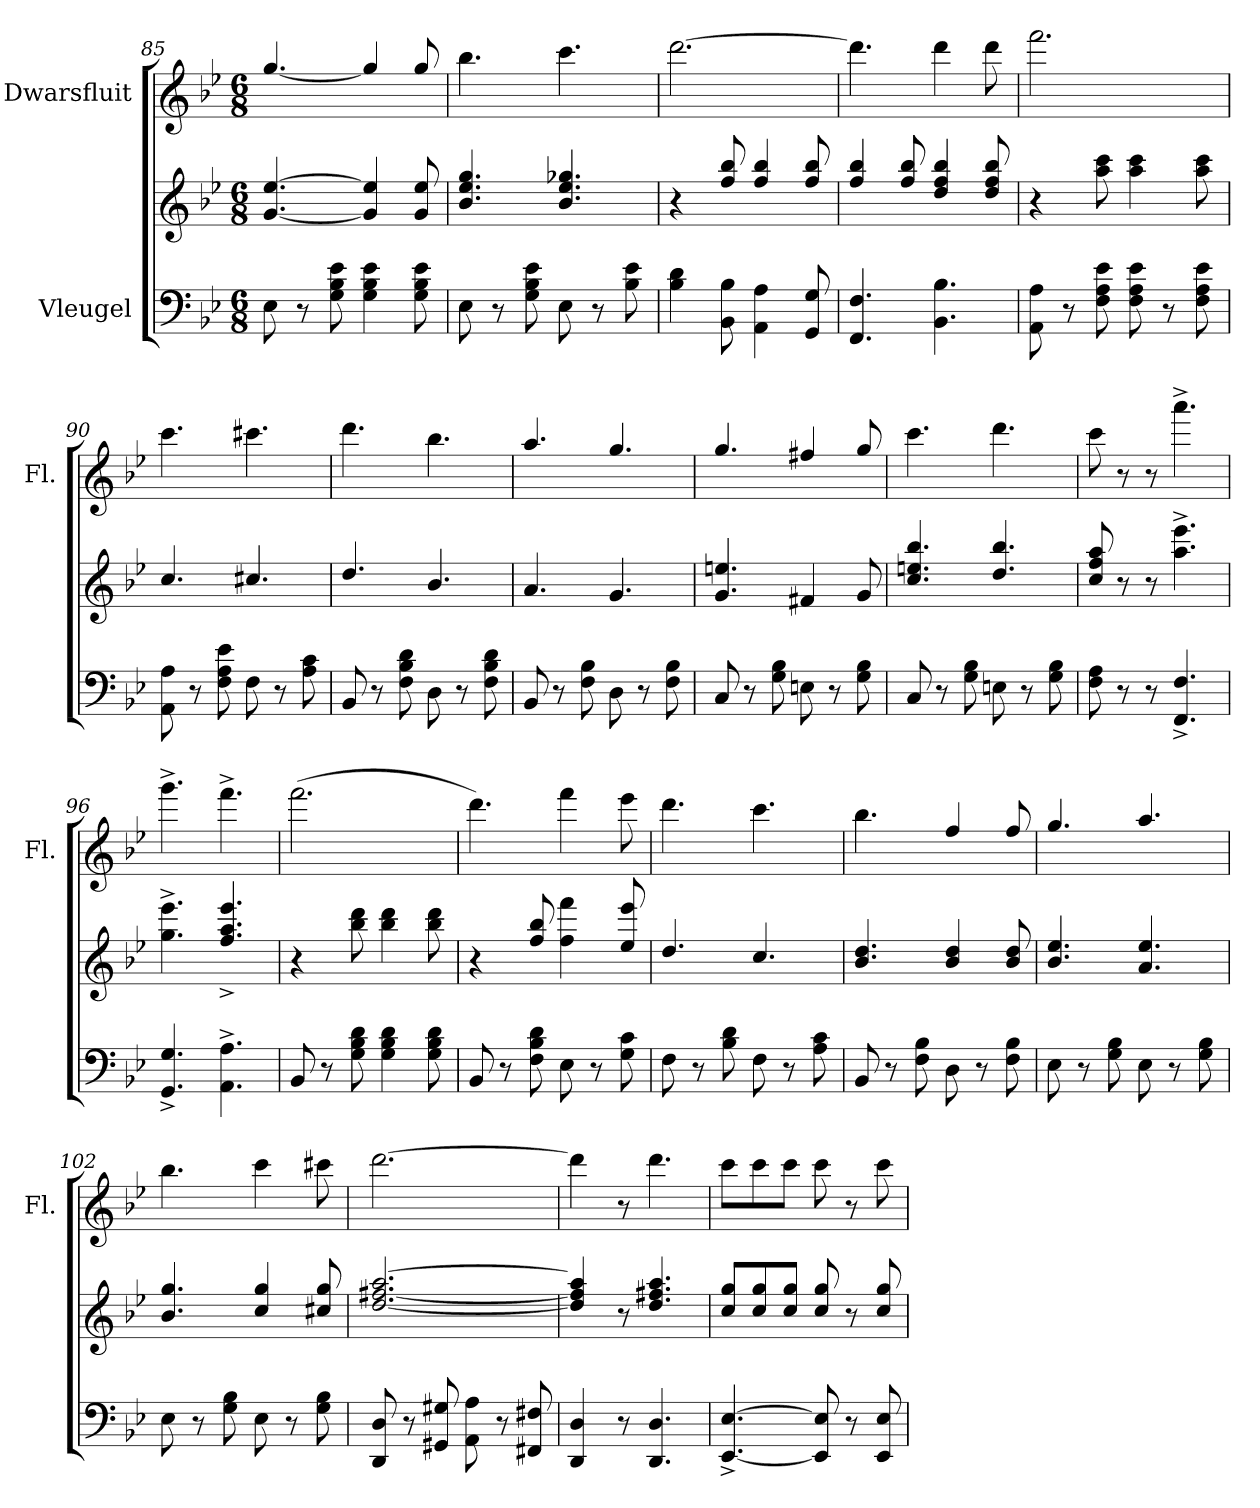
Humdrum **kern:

**kern	**kern	**kern
*part2	*part2	*part1
*staff3	*staff2	*staff1
*I"Vleugel	*	*I"Dwarsfluit
*	*	*I'Fl.
*clefF4	*clefG2	*clefG2
*k[b-e-]	*k[b-e-]	*k[b-e-]
*M6/8	*M6/8	*M6/8
=85	=85	=85
8E-\	[4.g/ [4.ee-/	[4.gg/
8r	.	.
8G\ 8B-\ 8e-\	.	.
4G\ 4B-\ 4e-\	4g/] 4ee-/]	4gg/]
8G\ 8B-\ 8e-\	8g/ 8ee-/	8gg/
=86	=86	=86
8E-\	4.b-/ 4.ee-/ 4.gg/	4.bb-\
8r	.	.
8G\ 8B-\ 8e-\	.	.
8E-\	4.b-/ 4.ee-/ 4.gg-X/	4.ccc\
8r	.	.
8B-\ 8e-\	.	.
=87	=87	=87
4B-\ 4d\	4r	[2.ddd\
8BB-\ 8B-\	8ff/ 8bb-/	.
4AA\ 4A\	4ff/ 4bb-/	.
8GG/ 8G/	8ff/ 8bb-/	.
!!LO:LB:g=z
=88	=88	=88
4.FF/ 4.F/	4ff/ 4bb-/	4.ddd\]
.	8ff/ 8bb-/	.
4.BB-\ 4.B-\	4dd/ 4ff/ 4bb-/	4ddd\
.	8dd/ 8ff/ 8bb-/	8ddd\
=89	=89	=89
8AA\ 8A\	4r	2.fff\
8r	.	.
8F\ 8A\ 8e-\	8aa\ 8ccc\	.
8F\ 8A\ 8e-\	4aa\ 4ccc\	.
8r	.	.
8F\ 8A\ 8e-\	8aa\ 8ccc\	.
=90	=90	=90
8AA\ 8A\	4.cc/	4.ccc\
8r	.	.
8F\ 8A\ 8e-\	.	.
8F\	4.cc#X/	4.ccc#X\
8r	.	.
8A\ 8c\	.	.
=91	=91	=91
8BB-/	4.dd/	4.ddd\
8r	.	.
8F\ 8B-\ 8d\	.	.
8D\	4.b-/	4.bb-\
8r	.	.
8F\ 8B-\ 8d\	.	.
=92	=92	=92
8BB-/	4.a/	4.aa/
8r	.	.
8F\ 8B-\	.	.
8D\	4.g/	4.gg/
8r	.	.
8F\ 8B-\	.	.
=93	=93	=93
8C/	4.g/ 4.een/	4.gg/
8r	.	.
8G\ 8B-\	.	.
8En\	4f#X/	4ff#X/
8r	.	.
8G\ 8B-\	8g/	8gg/
!!LO:LB:g=z
=94	=94	=94
8C/	4.cc/ 4.een/ 4.bb-/	4.ccc\
8r	.	.
8G\ 8B-\	.	.
8En\	4.dd/ 4.bb-/	4.ddd\
8r	.	.
8G\ 8B-\	.	.
=95	=95	=95
8F\ 8A\	8cc/ 8ff/ 8aa/	8ccc\
8r	8r	8r
8r	8r	8r
4.FF/^ 4.F/^	4.aa\^ 4.eee-\^	4.aaa^\
=96	=96	=96
4.GG/^ 4.G/^	4.gg\^ 4.eee-\^	4.ggg^\
4.AA\^ 4.A\^	4.ff/^ 4.aa/^ 4.eee-/^	4.fff^\
=97	=97	=97
8BB-/	4r	(2.fff\
8r	.	.
8G\ 8B-\ 8d\	8bb-\ 8ddd\	.
4G\ 4B-\ 4d\	4bb-\ 4ddd\	.
8G\ 8B-\ 8d\	8bb-\ 8ddd\	.
=98	=98	=98
8BB-/	4r	4.ddd\)
8r	.	.
8F\ 8B-\ 8d\	8ff/ 8bb-/	.
8E-\	4ff\ 4fff\	4fff\
8r	.	.
8G\ 8c\	8ee-/ 8eee-/	8eee-\
=99	=99	=99
8F\	4.dd/	4.ddd\
8r	.	.
8B-\ 8d\	.	.
8F\	4.cc/	4.ccc\
8r	.	.
8A\ 8c\	.	.
!!LO:LB:g=z
=100	=100	=100
8BB-/	4.b-/ 4.dd/	4.bb-\
8r	.	.
8F\ 8B-\	.	.
8D\	4b-/ 4dd/	4ff/
8r	.	.
8F\ 8B-\	8b-/ 8dd/	8ff/
=101	=101	=101
8E-\	4.b-/ 4.ee-/	4.gg/
8r	.	.
8G\ 8B-\	.	.
8E-\	4.a/ 4.ee-/	4.aa/
8r	.	.
8G\ 8B-\	.	.
=102	=102	=102
8E-\	4.b-/ 4.gg/	4.bb-\
8r	.	.
8G\ 8B-\	.	.
8E-\	4cc/ 4gg/	4ccc\
8r	.	.
8G\ 8B-\	8cc#X/ 8gg/	8ccc#X\
=103	=103	=103
8DD/ 8D/	[2.dd/ [2.ff#X/ [2.aa/	[2.ddd\
8r	.	.
8GG#X/ 8G#X/	.	.
8AA\ 8A\	.	.
8r	.	.
8FF#X/ 8F#X/	.	.
=104	=104	=104
4DD/ 4D/	4dd/] 4ff#/] 4aa/]	4ddd\]
8r	8r	8r
4.DD/ 4.D/	4.dd/ 4.ff#X/ 4.aa/	4.ddd\
!!LO:PB:g=z
=105	=105	=105
[4.EE-/^ [4.E-/^	8cc/ 8gg/L	8ccc\L
.	8cc/ 8gg/	8ccc\
.	8cc/ 8gg/J	8ccc\J
8EE-/] 8E-/]	8cc/ 8gg/	8ccc\
8r	8r	8r
8EE-/ 8E-/	8cc/ 8gg/	8ccc\
=	=	=
*-	*-	*-
